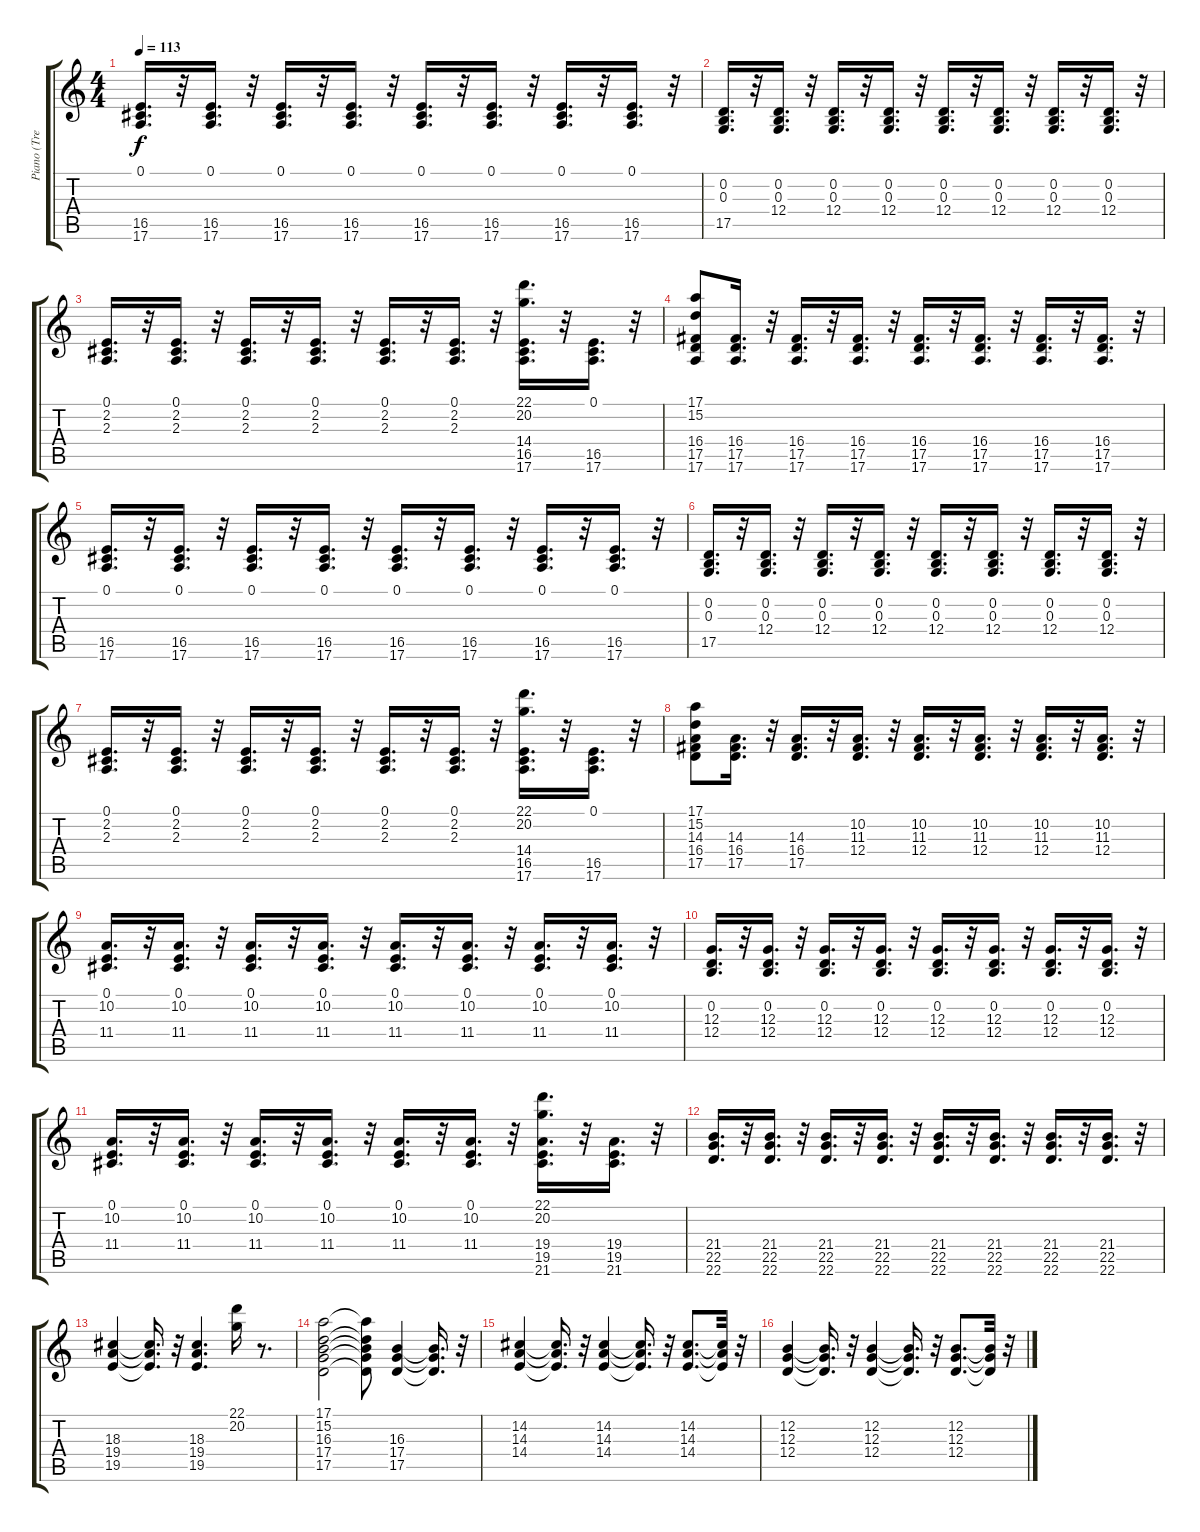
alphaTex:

\track ("Piano (Treble)" "Piano (Tre") {instrument honkytonkpiano}
\staff {score tabs}
\tuning (E4 B3 G3 D3 A2 E2) {hide}
\ts (4 4)
\tempo 113
\clef g2
\ks c
(0.1 16.5 17.6).16{d dy f} r.32 (0.1 16.5 17.6).16{d} r.32 (0.1 16.5 17.6).16{d} r.32 (0.1 16.5 17.6).16{d} r.32 (0.1 16.5 17.6).16{d} r.32 (0.1 16.5 17.6).16{d} r.32 (0.1 16.5 17.6).16{d} r.32 (0.1 16.5 17.6).16{d} r.32 |
(0.2 0.3 17.5).16{d} r.32 (0.2 0.3 12.4).16{d} r.32 (0.2 0.3 12.4).16{d} r.32 (0.2 0.3 12.4).16{d} r.32 (0.2 0.3 12.4).16{d} r.32 (0.2 0.3 12.4).16{d} r.32 (0.2 0.3 12.4).16{d} r.32 (0.2 0.3 12.4).16{d} r.32 |
(0.1 2.2 2.3).16{d} r.32 (0.1 2.2 2.3).16{d} r.32 (0.1 2.2 2.3).16{d} r.32 (0.1 2.2 2.3).16{d} r.32 (0.1 2.2 2.3).16{d} r.32 (0.1 2.2 2.3).16{d} r.32 (22.1 20.2 14.4 16.5 17.6).16{d} r.32 (0.1 16.5 17.6).16{d} r.32 |
(17.1 15.2 16.4 17.5 17.6).8 (16.4 17.5 17.6).16{d} r.32 (16.4 17.5 17.6).16{d} r.32 (16.4 17.5 17.6).16{d} r.32 (16.4 17.5 17.6).16{d} r.32 (16.4 17.5 17.6).16{d} r.32 (16.4 17.5 17.6).16{d} r.32 (16.4 17.5 17.6).16{d} r.32 |
(0.1 16.5 17.6).16{d} r.32 (0.1 16.5 17.6).16{d} r.32 (0.1 16.5 17.6).16{d} r.32 (0.1 16.5 17.6).16{d} r.32 (0.1 16.5 17.6).16{d} r.32 (0.1 16.5 17.6).16{d} r.32 (0.1 16.5 17.6).16{d} r.32 (0.1 16.5 17.6).16{d} r.32 |
(0.2 0.3 17.5).16{d} r.32 (0.2 0.3 12.4).16{d} r.32 (0.2 0.3 12.4).16{d} r.32 (0.2 0.3 12.4).16{d} r.32 (0.2 0.3 12.4).16{d} r.32 (0.2 0.3 12.4).16{d} r.32 (0.2 0.3 12.4).16{d} r.32 (0.2 0.3 12.4).16{d} r.32 |
(0.1 2.2 2.3).16{d} r.32 (0.1 2.2 2.3).16{d} r.32 (0.1 2.2 2.3).16{d} r.32 (0.1 2.2 2.3).16{d} r.32 (0.1 2.2 2.3).16{d} r.32 (0.1 2.2 2.3).16{d} r.32 (22.1 20.2 14.4 16.5 17.6).16{d} r.32 (0.1 16.5 17.6).16{d} r.32 |
(17.1 15.2 14.3 16.4 17.5).8 (14.3 16.4 17.5).16{d} r.32 (14.3 16.4 17.5).16{d} r.32 (10.2 11.3 12.4).16{d} r.32 (10.2 11.3 12.4).16{d} r.32 (10.2 11.3 12.4).16{d} r.32 (10.2 11.3 12.4).16{d} r.32 (10.2 11.3 12.4).16{d} r.32 |
(0.1 10.2 11.4).16{d} r.32 (0.1 10.2 11.4).16{d} r.32 (0.1 10.2 11.4).16{d} r.32 (0.1 10.2 11.4).16{d} r.32 (0.1 10.2 11.4).16{d} r.32 (0.1 10.2 11.4).16{d} r.32 (0.1 10.2 11.4).16{d} r.32 (0.1 10.2 11.4).16{d} r.32 |
(0.2 12.3 12.4).16{d} r.32 (0.2 12.3 12.4).16{d} r.32 (0.2 12.3 12.4).16{d} r.32 (0.2 12.3 12.4).16{d} r.32 (0.2 12.3 12.4).16{d} r.32 (0.2 12.3 12.4).16{d} r.32 (0.2 12.3 12.4).16{d} r.32 (0.2 12.3 12.4).16{d} r.32 |
(0.1 10.2 11.4).16{d} r.32 (0.1 10.2 11.4).16{d} r.32 (0.1 10.2 11.4).16{d} r.32 (0.1 10.2 11.4).16{d} r.32 (0.1 10.2 11.4).16{d} r.32 (0.1 10.2 11.4).16{d} r.32 (22.1 20.2 19.4 19.5 21.6).16{d} r.32 (19.4 19.5 21.6).16{d} r.32 |
(21.4 22.5 22.6).16{d} r.32 (21.4 22.5 22.6).16{d} r.32 (21.4 22.5 22.6).16{d} r.32 (21.4 22.5 22.6).16{d} r.32 (21.4 22.5 22.6).16{d} r.32 (21.4 22.5 22.6).16{d} r.32 (21.4 22.5 22.6).16{d} r.32 (21.4 22.5 22.6).16{d} r.32 |
(18.3 19.4 19.5).4 (18.3{t} 19.4{t} 19.5{t}).16{d} r.32 (18.3 19.4 19.5).4{d} (22.1 20.2).16 r.8{d} |
(17.1 15.2 16.3 17.4 17.5).2 (17.1{t} 15.2{t} 16.3{t} 17.4{t} 17.5{t}).8 (16.3 17.4 17.5).4 (16.3{t} 17.4{t} 17.5{t}).16{d} r.32 |
(14.2 14.3 14.4).4 (14.2{t} 14.3{t} 14.4{t}).16{d} r.32 (14.2 14.3 14.4).4 (14.2{t} 14.3{t} 14.4{t}).16{d} r.32 (14.2 14.3 14.4).8{d} (14.2{t} 14.3{t} 14.4{t}).32 r.32 |
(12.2 12.3 12.4).4 (12.2{t} 12.3{t} 12.4{t}).16{d} r.32 (12.2 12.3 12.4).4 (12.2{t} 12.3{t} 12.4{t}).16{d} r.32 (12.2 12.3 12.4).8{d} (12.2{t} 12.3{t} 12.4{t}).32 r.32
